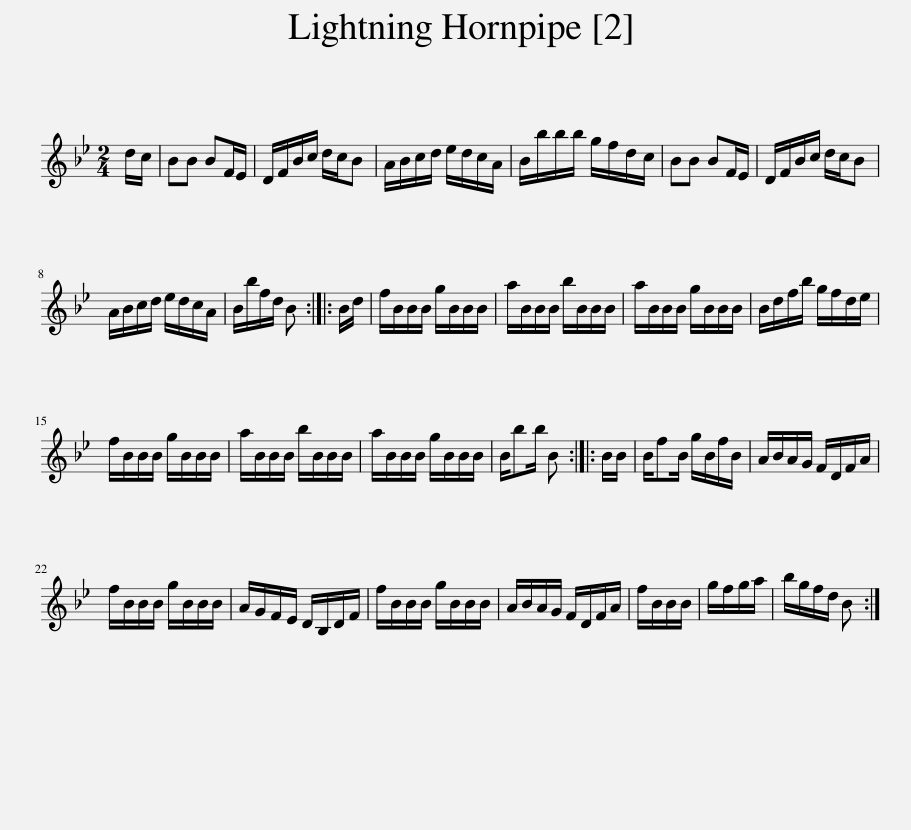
X:1
L:1/8
M:2/4
I:linebreak $
K:Bb
V:1 treble
V:1
 d/c/ | BB BF/E/ | D/F/B/c/ d/c/B | A/B/c/d/ e/d/c/A/ | B/b/b/b/ g/f/d/c/ | %5
 BB BF/E/ | D/F/B/c/ d/c/B |$ A/B/c/d/ e/d/c/A/ | B/b/f/d/ B :: B/d/ | %10
 f/B/B/B/ g/B/B/B/ | a/B/B/B/ b/B/B/B/ | a/B/B/B/ g/B/B/B/ | B/d/f/b/ g/f/d/e/ |$ f/B/B/B/ g/B/B/B/ | %15
 a/B/B/B/ b/B/B/B/ | a/B/B/B/ g/B/B/B/ | B/bb/ B :: B/B/ | B/fB/ g/B/f/B/ | %20
 A/B/A/G/ F/D/F/A/ |$ f/B/B/B/ g/B/B/B/ | A/G/F/E/ D/B,/D/F/ | f/B/B/B/ g/B/B/B/ | A/B/A/G/ F/D/F/A/ | %25
 f/B/B/B/ | g/f/g/a/ | b/g/f/d/ B :| %28
